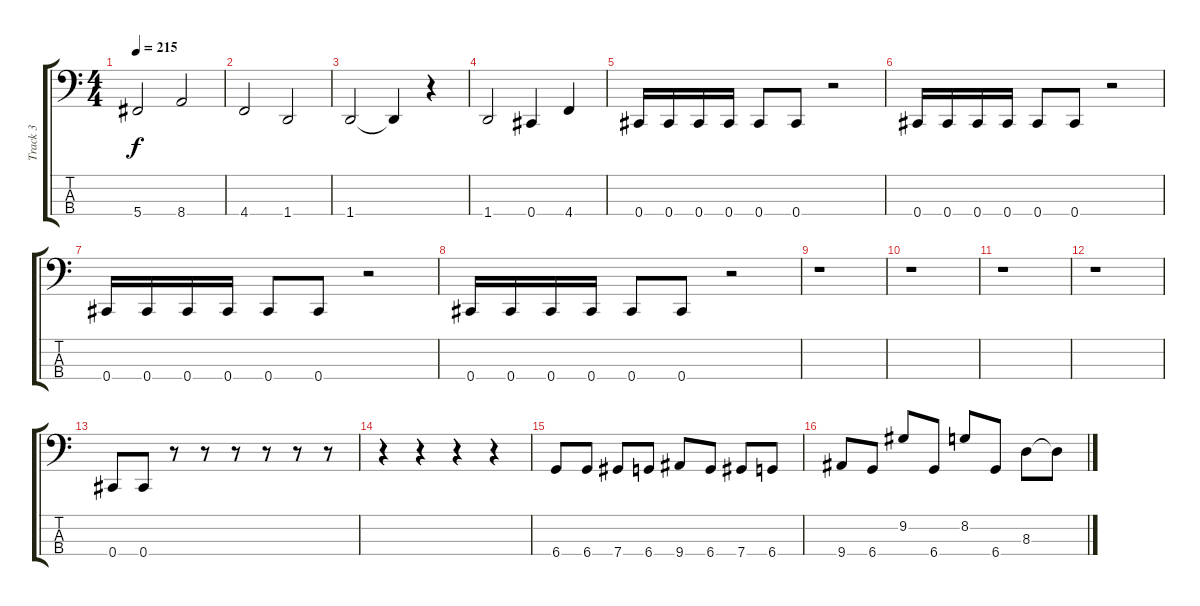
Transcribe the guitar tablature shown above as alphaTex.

\track ("Track 3" "Track 3") {instrument electricbasspick}
\staff {score tabs}
\tuning (E2 B1 Gb1 Db1) {hide}
\ts (4 4)
\tempo 215
\clef f4
\ks c
5.4.2{dy f} 8.4.2 |
4.4.2 1.4.2 |
1.4.2 1.4{t}.4 r.4 |
1.4.2 0.4.4 4.4.4 |
0.4.16 0.4.16 0.4.16 0.4.16 0.4.8 0.4.8 r.2 |
0.4.16 0.4.16 0.4.16 0.4.16 0.4.8 0.4.8 r.2 |
0.4.16 0.4.16 0.4.16 0.4.16 0.4.8 0.4.8 r.2 |
0.4.16 0.4.16 0.4.16 0.4.16 0.4.8 0.4.8 r.2 |
r.1 |
r.1 |
r.1 |
r.1 |
0.4.8 0.4.8 r.8 r.8 r.8 r.8 r.8 r.8 |
r.4 r.4 r.4 r.4 |
6.4.8 6.4.8 7.4.8 6.4.8 9.4.8 6.4.8 7.4.8 6.4.8 |
9.4.8 6.4.8 9.2.8 6.4.8 8.2.8 6.4.8 8.3.8 8.3{t}.8
